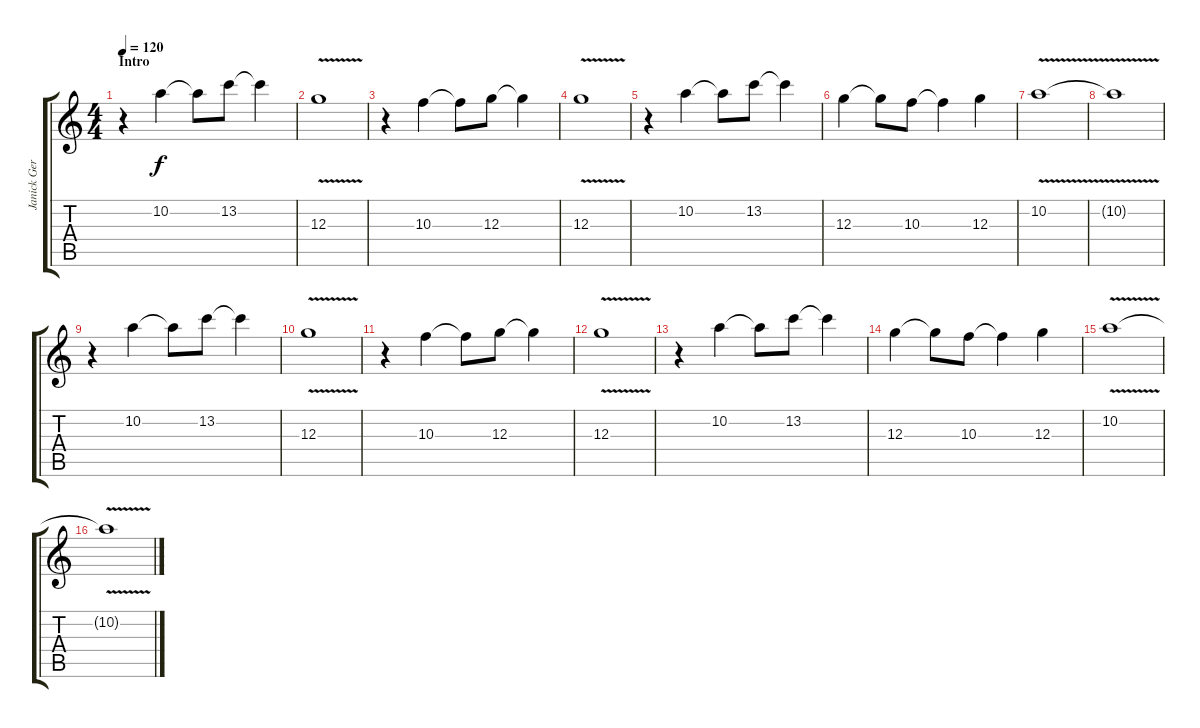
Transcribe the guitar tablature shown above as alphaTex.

\track ("Janick Gers (Guitar 2)" "Janick Ger") {instrument electricguitarclean}
\staff {score tabs}
\tuning (E4 B3 G3 D3 A2 E2) {hide}
\ts (4 4)
\section ("" "Intro")
\tempo 120
\clef g2
\ks c
r.4{dy f instrument electricguitarclean} 10.2.4 10.2{t}.8 13.2.8 13.2{t}.4 |
12.3{v}.1 |
r.4 10.3.4 10.3{t}.8 12.3.8 12.3{t}.4 |
12.3{v}.1 |
r.4 10.2.4 10.2{t}.8 13.2.8 13.2{t}.4 |
12.3.4 12.3{t}.8 10.3.8 10.3{t}.4 12.3.4 |
10.2{v}.1 |
10.2{t}.1 |
r.4 10.2.4 10.2{t}.8 13.2.8 13.2{t}.4 |
12.3{v}.1 |
r.4 10.3.4 10.3{t}.8 12.3.8 12.3{t}.4 |
12.3{v}.1 |
r.4 10.2.4 10.2{t}.8 13.2.8 13.2{t}.4 |
12.3.4 12.3{t}.8 10.3.8 10.3{t}.4 12.3.4 |
10.2{v}.1 |
10.2{t}.1
